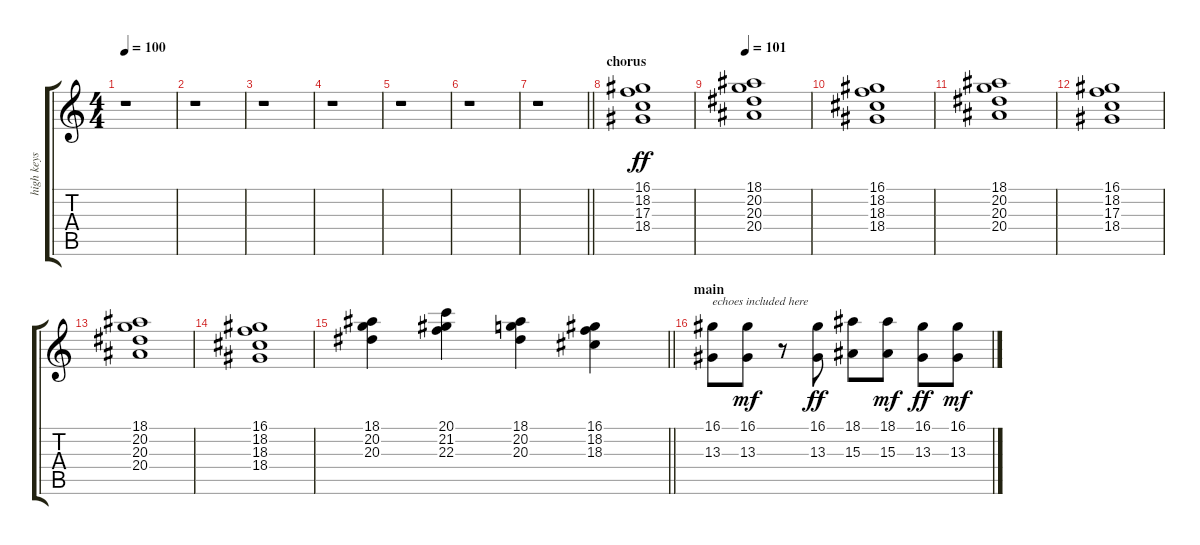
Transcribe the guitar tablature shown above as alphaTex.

\track ("high keys 1" "high keys ") {instrument pad1newage}
\staff {score tabs}
\tuning (E4 B3 G3 D3 A2 E2) {hide}
\ts (4 4)
\tempo 100
\clef g2
\ks c
r.1{dy f} |
r.1 |
r.1 |
r.1 |
r.1 |
r.1 |
\barLineRight lightlight
r.1 |
\section ("" "chorus")
(16.1 18.2 17.3 18.4).1{dy ff volume 9} |
\tempo 101
(18.1 20.2 20.3 20.4).1 |
(16.1 18.2 18.3 18.4).1 |
(18.1 20.2 20.3 20.4).1 |
(16.1 18.2 17.3 18.4).1 |
(18.1 20.2 20.3 20.4).1 |
(16.1 18.2 18.3 18.4).1 |
\barLineRight lightlight
(18.1 20.2 20.3).4 (20.1 21.2 22.3).4 (18.1 20.2 20.3).4 (16.1 18.2 18.3).4 |
\section ("" "main")
(16.1 13.3).8{txt "echoes included here"} (16.1 13.3).8{dy mf} r.8 (16.1 13.3).8{dy ff} (18.1 15.3).8 (18.1 15.3).8{dy mf} (16.1 13.3).8{dy ff} (16.1 13.3).8{dy mf}
